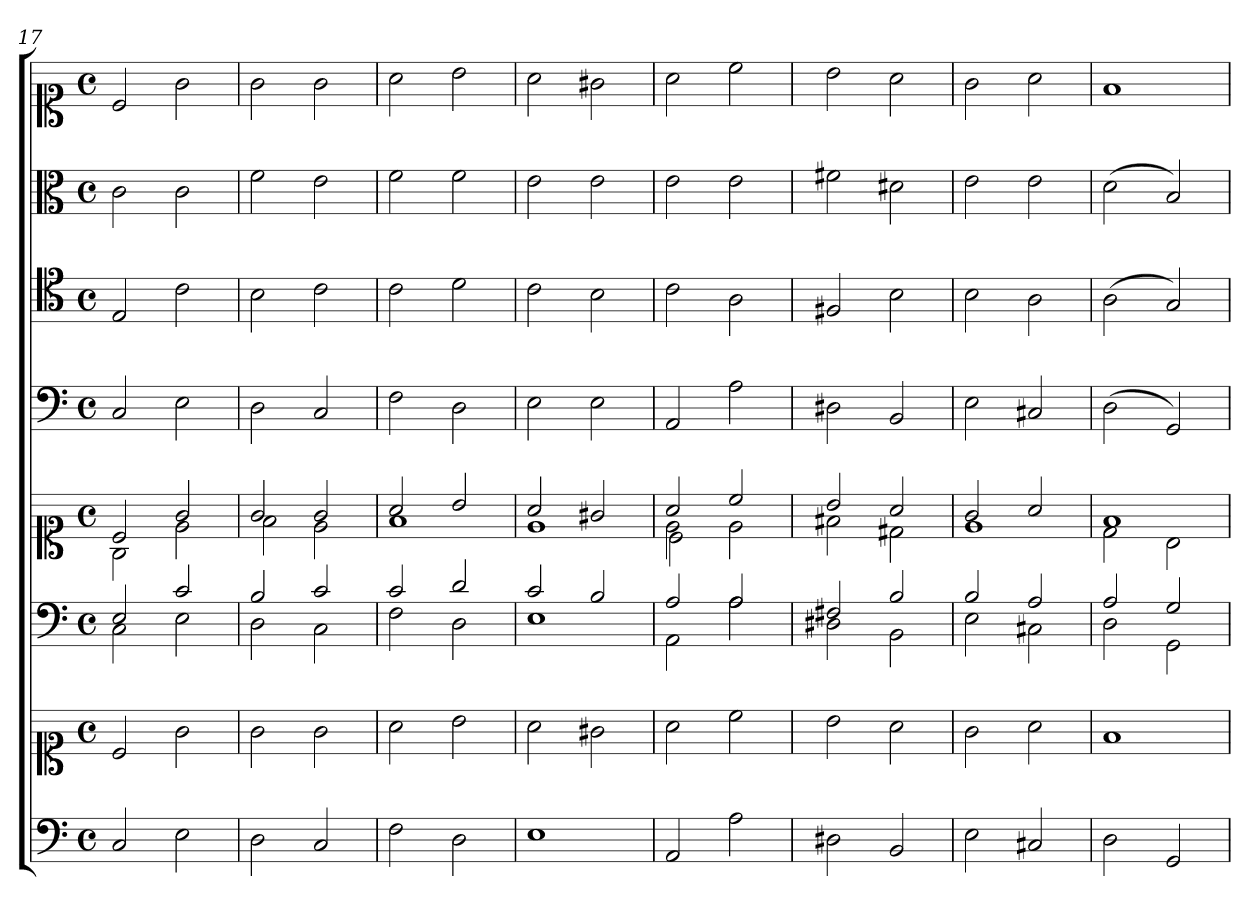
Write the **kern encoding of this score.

**kern	**kern	**kern	**kern	**kern	**kern	**kern	**kern
*part6	*part6	*part5	*part5	*part4	*part3	*part2	*part1
*staff8	*staff7	*staff6	*staff5	*staff4	*staff3	*staff2	*staff1
*clefF4	*clefC1	*clefF4	*clefC1	*clefF4	*clefC4	*clefC3	*clefC1
*k[]	*k[]	*k[]	*k[]	*k[]	*k[]	*k[]	*k[]
*M4/4	*M4/4	*M4/4	*M4/4	*M4/4	*M4/4	*M4/4	*M4/4
*met(c)	*met(c)	*met(c)	*met(c)	*met(c)	*met(c)	*met(c)	*met(c)
=17	=17	=17	=17	=17	=17	=17	=17
*	*	*^	*^	*	*	*	*
2C	2c	2E	2C	2c	2G	2C	2E	2c	2c
2E	2g	2c	2E	2g	2e	2E	2c	2c	2g
=18	=18	=18	=18	=18	=18	=18	=18	=18	=18
2D	2g	2B	2D	2g	2f	2D	2B	2f	2g
2C	2g	2c	2C	2g	2e	2C	2c	2e	2g
=19	=19	=19	=19	=19	=19	=19	=19	=19	=19
2F	2a	2c	2F	2a	1f	2F	2c	2f	2a
2D	2b	2d	2D	2b	.	2D	2d	2f	2b
=20	=20	=20	=20	=20	=20	=20	=20	=20	=20
1E	2a	2c	1E	2a	1e	2E	2c	2e	2a
.	2g#X	2B	.	2g#X	.	2E	2B	2e	2g#X
=21	=21	=21	=21	=21	=21	=21	=21	=21	=21
*	*	*	*	*	*^	*	*	*	*
2AA	2a	2A	2AA	2a	2e	2c\	2AA	2c	2e	2a
2A	2cc	2A	2A	2cc	2e	2ryy	2A	2A	2e	2cc
*	*	*	*	*	*v	*v	*	*	*	*
=22	=22	=22	=22	=22	=22	=22	=22	=22	=22
2D#X	2b	2F#X	2D#X	2b	2f#X	2D#X	2F#X	2f#X	2b
2BB	2a	2B	2BB	2a	2d#X	2BB	2B	2d#X	2a
=23	=23	=23	=23	=23	=23	=23	=23	=23	=23
2E	2g	2B	2E	2g	1e	2E	2B	2e	2g
2C#X	2a	2A	2C#X	2a	.	2C#X	2A	2e	2a
=24	=24	=24	=24	=24	=24	=24	=24	=24	=24
2D	1f	2A	2D	1f	2d	(2D	(2A	(2d	1f
2GG	.	2G	2GG	.	2B	2GG)	2G)	2B)	.
*	*	*v	*v	*	*	*	*	*	*
*	*	*	*v	*v	*	*	*	*
=	=	=	=	=	=	=	=
*-	*-	*-	*-	*-	*-	*-	*-
